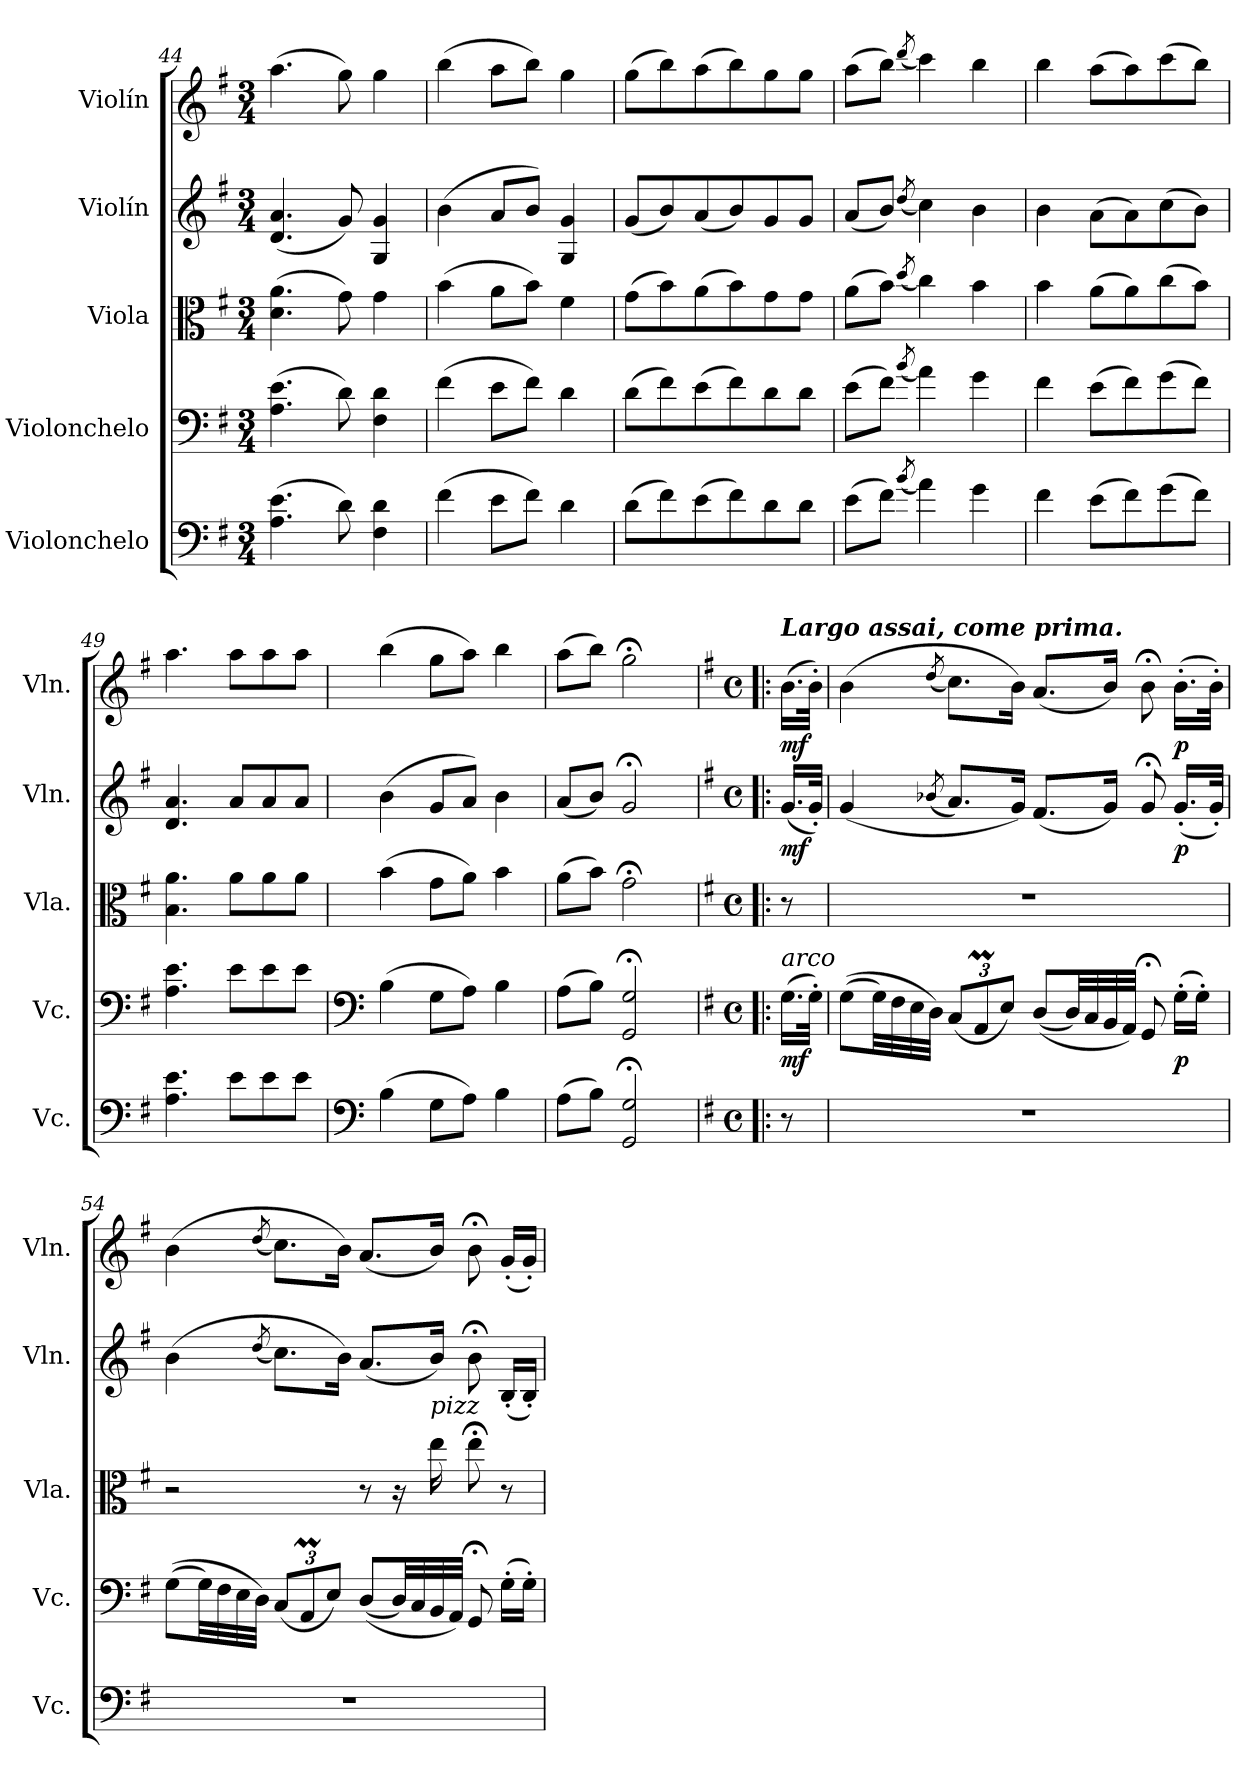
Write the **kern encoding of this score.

**kern	**kern	**dynam	**kern	**kern	**dynam	**kern	**dynam
*part5	*part4	*part4	*part3	*part2	*part2	*part1	*part1
*staff5	*staff4	*staff4	*staff3	*staff2	*staff2	*staff1	*staff1
*I"Violonchelo	*I"Violonchelo	*	*I"Viola	*I"Violín	*	*I"Violín	*
*I'Vc.	*I'Vc.	*	*I'Vla.	*I'Vln.	*	*I'Vln.	*
*clefF4	*clefF4	*	*clefC3	*clefG2	*	*clefG2	*
*k[f#]	*k[f#]	*	*k[f#]	*k[f#]	*	*k[f#]	*
*M3/4	*M3/4	*	*M3/4	*M3/4	*	*M3/4	*
=44	=44	=44	=44	=44	=44	=44	=44
(4.A\ 4.e\	(4.A\ 4.e\	.	(4.d\ 4.a\	(4.d/ 4.a/	.	(4.aa\	.
8d\)	8d\)	.	8g\)	8g/)	.	8gg\)	.
4F#\ 4d\	4F#\ 4d\	.	4g\	4G/ 4g/	.	4gg\	.
=45	=45	=45	=45	=45	=45	=45	=45
(4f#\	(4f#\	.	(4b\	(4b\	.	(4bb\	.
8e\L	8e\L	.	8a\L	8a/L	.	8aa\L	.
8f#\J)	8f#\J)	.	8b\J)	8b/J)	.	8bb\J)	.
4d\	4d\	.	4f#\	4G/ 4g/	.	4gg\	.
=46	=46	=46	=46	=46	=46	=46	=46
(8d\L	(8d\L	.	(8g\L	(8g/L	.	(8gg\L	.
8f#\)	8f#\)	.	8b\)	8b/)	.	8bb\)	.
(8e\	(8e\	.	(8a\	(8a/	.	(8aa\	.
8f#\)	8f#\)	.	8b\)	8b/)	.	8bb\)	.
8d\	8d\	.	8g\	8g/	.	8gg\	.
8d\J	8d\J	.	8g\J	8g/J	.	8gg\J	.
!!LO:PB:g=z
=47	=47	=47	=47	=47	=47	=47	=47
(8e\L	(8e\L	.	(8a\L	(8a/L	.	(8aa\L	.
8f#\J)	8f#\J)	.	8b\J)	8b/J)	.	8bb\J)	.
(8qb/	(8qb/	.	(8qdd/	(8qdd/	.	(8qddd/	.
4a\)	4a\)	.	4cc\)	4cc\)	.	4ccc\)	.
4g\	4g\	.	4b\	4b\	.	4bb\	.
=48	=48	=48	=48	=48	=48	=48	=48
4f#\	4f#\	.	4b\	4b\	.	4bb\	.
(8e\L	(8e\L	.	(8a\L	(8a\L	.	(8aa\L	.
8f#\)	8f#\)	.	8a\)	8a\)	.	8aa\)	.
(8g\	(8g\	.	(8cc\	(8cc\	.	(8ccc\	.
8f#\J)	8f#\J)	.	8b\J)	8b\J)	.	8bb\J)	.
=49	=49	=49	=49	=49	=49	=49	=49
4.A\ 4.e\	4.A\ 4.e\	.	4.B\ 4.a\	4.d/ 4.a/	.	4.aa\	.
8e\L	8e\L	.	8a\L	8a/L	.	8aa\L	.
8e\	8e\	.	8a\	8a/	.	8aa\	.
8e\J	8e\J	.	8a\J	8a/J	.	8aa\J	.
=50	=50	=50	=50	=50	=50	=50	=50
*clefF4	*clefF4	*	*	*	*	*	*
(4B\	(4B\	.	(4b\	(4b\	.	(4bb\	.
8G\L	8G\L	.	8g\L	8g/L	.	8gg\L	.
8A\J)	8A\J)	.	8a\J)	8a/J)	.	8aa\J)	.
4B\	4B\	.	4b\	4b\	.	4bb\	.
!!LO:LB:g=z
=51	=51	=51	=51	=51	=51	=51	=51
(8A\L	(8A\L	.	(8a\L	(8a/L	.	(8aa\L	.
8B\J)	8B\J)	.	8b\J)	8b/J)	.	8bb\J)	.
2GG/;< 2G/;<	2GG/;< 2G/;<	.	2g;<\	2g;</	.	2gg;<\	.
=52!|:	=52!|:	=52!|:	=52!|:	=52!|:	=52!|:	=52!|:	=52!|:
*k[f#]	*k[f#]	*	*k[f#]	*k[f#]	*	*k[f#]	*
*M4/4	*M4/4	*	*M4/4	*M4/4	*	*M4/4	*
*met(c)	*met(c)	*	*met(c)	*met(c)	*	*met(c)	*
*	*	*	*	*	*	*MM30	*
!	!	!	!	!	!	!LO:TX:a:Bi:t=Largo assai, come prima.	!
!	!LO:TX:a:i:t=arco	!	!	!	!	!	!
!	!	!LO:DY:b	!	!	!LO:DY:b	!	!LO:DY:b
8r	(16.G\LL	mf	8r	(16.g/LL	mf	(16.b\LL	mf
.	32G'\JJk)	.	.	32g'/JJk)	.	32b'\JJk)	.
=53	=53	=53	=53	=53	=53	=53	=53
1r	((8G\L	.	1r	(4g/	.	(4b\	.
.	32G\LL)	.	.	.	.	.	.
.	32F#\	.	.	.	.	.	.
.	32E\	.	.	.	.	.	.
.	32D\JJJ)	.	.	.	.	.	.
.	.	.	.	(8qb-X/	.	(8qdd/	.
*	*Xbrackettup	*	*	*	*	*	*
.	(12C/L	.	.	8.a/L)	.	8.cc\L)	.
.	12AAM/	.	.	.	.	.	.
.	12E/J)	.	.	.	.	.	.
.	.	.	.	16g/Jk)	.	16b\Jk)	.
.	((8D/L	.	.	(8.f#/L	.	(8.a/L	.
.	32D/LL)	.	.	.	.	.	.
.	32C/	.	.	.	.	.	.
.	32BB/	.	.	16g/Jk)	.	16b/Jk)	.
.	32AA/JJJ)	.	.	.	.	.	.
.	8GG;</	.	.	8g;</	.	8b;<\	.
!	!	!LO:DY:b	!	!	!LO:DY:b	!	!LO:DY:b
.	(16G'\LL	p	.	(16.g'/LL	p	(16.b'\LL	p
.	16G'\JJ)	.	.	.	.	.	.
.	.	.	.	32g'/JJk)	.	32b'\JJk)	.
!!LO:PB:g=z
=54	=54	=54	=54	=54	=54	=54	=54
1r	((8G\L	.	2r	(4b\	.	(4b\	.
.	32G\LL)	.	.	.	.	.	.
.	32F#\	.	.	.	.	.	.
.	32E\	.	.	.	.	.	.
.	32D\JJJ)	.	.	.	.	.	.
.	.	.	.	(8qdd/	.	(8qdd/	.
.	(12C/L	.	.	8.cc\L)	.	8.cc\L)	.
.	12AAM/	.	.	.	.	.	.
.	12E/J)	.	.	.	.	.	.
.	.	.	.	16b\Jk)	.	16b\Jk)	.
.	((8D/L	.	8r	(8.a/L	.	(8.a/L	.
.	32D/LL)	.	16r	.	.	.	.
.	32C/	.	.	.	.	.	.
!	!	!	!LO:TX:a:i:t=pizz	!	!	!	!
.	32BB/	.	16ee\	16b/Jk)	.	16b/Jk)	.
.	32AA/JJJ)	.	.	.	.	.	.
.	8GG;</	.	8ee;<\	8b;<\	.	8b;<\	.
.	(16G'\LL	.	8r	(16B'/LL	.	(16g'/LL	.
.	16G'\JJ)	.	.	16B'/JJ)	.	16g'/JJ)	.
=	=	=	=	=	=	=	=
*-	*-	*-	*-	*-	*-	*-	*-
